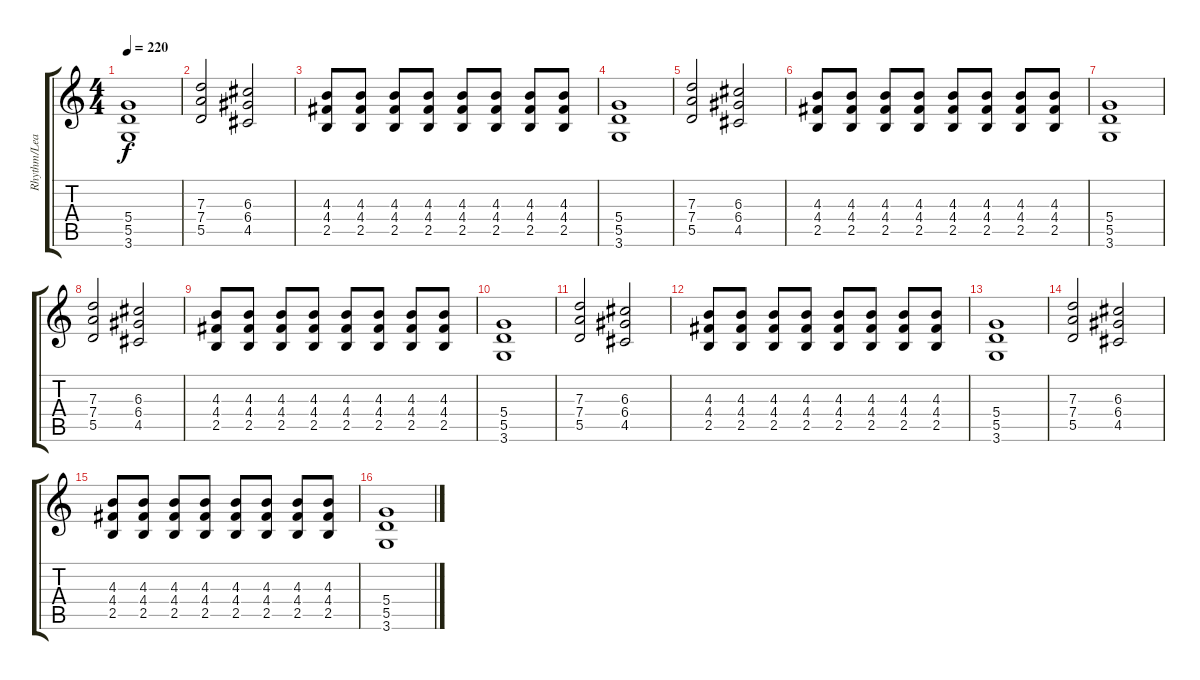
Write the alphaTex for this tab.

\track ("Rhythm/Lead" "Rhythm/Lea") {instrument distortionguitar}
\staff {score tabs}
\tuning (E4 B3 G3 D3 A2 E2) {hide}
\ts (4 4)
\tempo 220
\clef g2
\ks c
(5.4 5.5 3.6).1{dy f} |
(7.3 7.4 5.5).2 (6.3 6.4 4.5).2 |
(4.3 4.4 2.5).8 (4.3 4.4 2.5).8 (4.3 4.4 2.5).8 (4.3 4.4 2.5).8 (4.3 4.4 2.5).8 (4.3 4.4 2.5).8 (4.3 4.4 2.5).8 (4.3 4.4 2.5).8 |
(5.4 5.5 3.6).1 |
(7.3 7.4 5.5).2 (6.3 6.4 4.5).2 |
(4.3 4.4 2.5).8 (4.3 4.4 2.5).8 (4.3 4.4 2.5).8 (4.3 4.4 2.5).8 (4.3 4.4 2.5).8 (4.3 4.4 2.5).8 (4.3 4.4 2.5).8 (4.3 4.4 2.5).8 |
(5.4 5.5 3.6).1 |
(7.3 7.4 5.5).2 (6.3 6.4 4.5).2 |
(4.3 4.4 2.5).8 (4.3 4.4 2.5).8 (4.3 4.4 2.5).8 (4.3 4.4 2.5).8 (4.3 4.4 2.5).8 (4.3 4.4 2.5).8 (4.3 4.4 2.5).8 (4.3 4.4 2.5).8 |
(5.4 5.5 3.6).1 |
(7.3 7.4 5.5).2 (6.3 6.4 4.5).2 |
(4.3 4.4 2.5).8 (4.3 4.4 2.5).8 (4.3 4.4 2.5).8 (4.3 4.4 2.5).8 (4.3 4.4 2.5).8 (4.3 4.4 2.5).8 (4.3 4.4 2.5).8 (4.3 4.4 2.5).8 |
(5.4 5.5 3.6).1 |
(7.3 7.4 5.5).2 (6.3 6.4 4.5).2 |
(4.3 4.4 2.5).8 (4.3 4.4 2.5).8 (4.3 4.4 2.5).8 (4.3 4.4 2.5).8 (4.3 4.4 2.5).8 (4.3 4.4 2.5).8 (4.3 4.4 2.5).8 (4.3 4.4 2.5).8 |
(5.4 5.5 3.6).1
